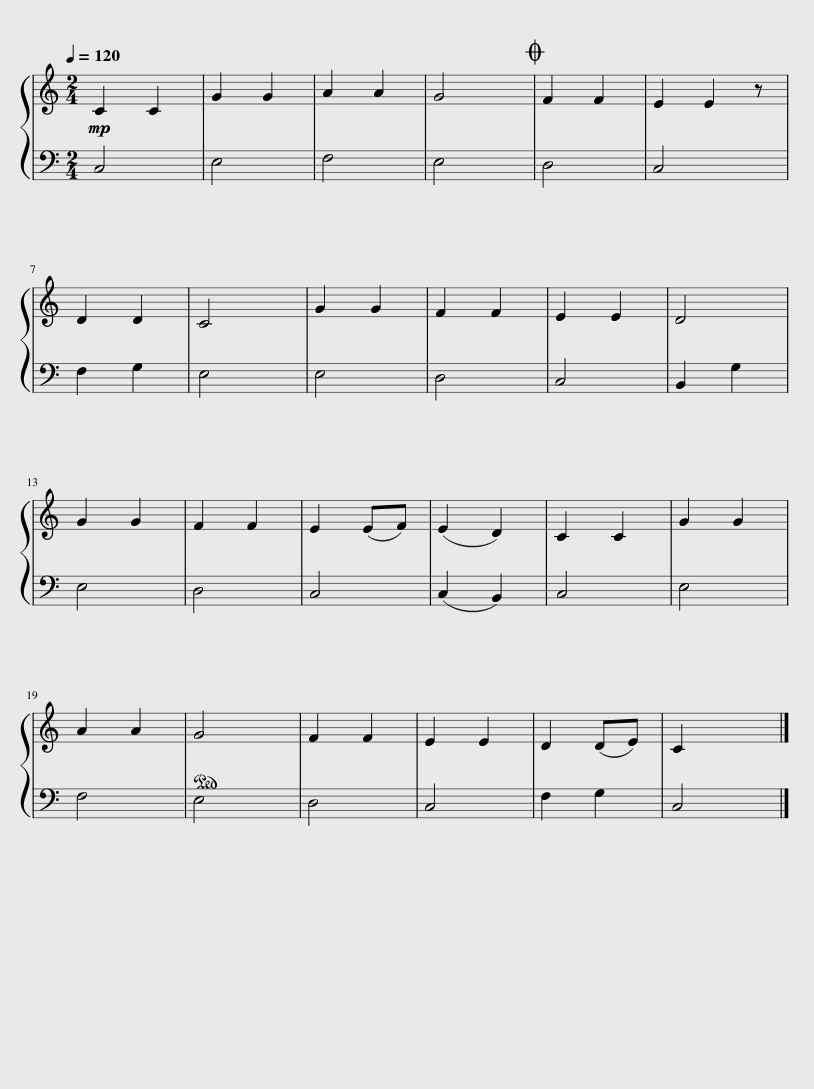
X:1
%%score { 1 | 2 }
L:1/8
Q:1/4=120
M:2/4
I:linebreak $
K:C
V:1 treble
V:2 bass
V:1
!mp! C2 C2 | G2 G2 | A2 A2 | G4 |O F2 F2 | %5
 E2 E2 z |$ D2 D2 | C4 | G2 G2 | F2 F2 | %10
 E2 E2 | D4 |$ G2 G2 | F2 F2 | E2 (EF) | %15
 (E2 D2) | C2 C2 | G2 G2 |$ A2 A2 | G4 | %20
 F2 F2 | E2 E2 | D2 (DE) | C2 x2 |] %24
V:2
 C,4 | E,4 | F,4 | E,4 | D,4 | %5
 C,4 x |$ F,2 G,2 | E,4 | E,4 | D,4 | %10
 C,4 | B,,2 G,2 |$ E,4 | D,4 | C,4 | %15
 (C,2 B,,2) | C,4 | E,4 |$ F,4 |!ped! E,4 | %20
 D,4 | C,4 | F,2 G,2 | C,4 |] %24
